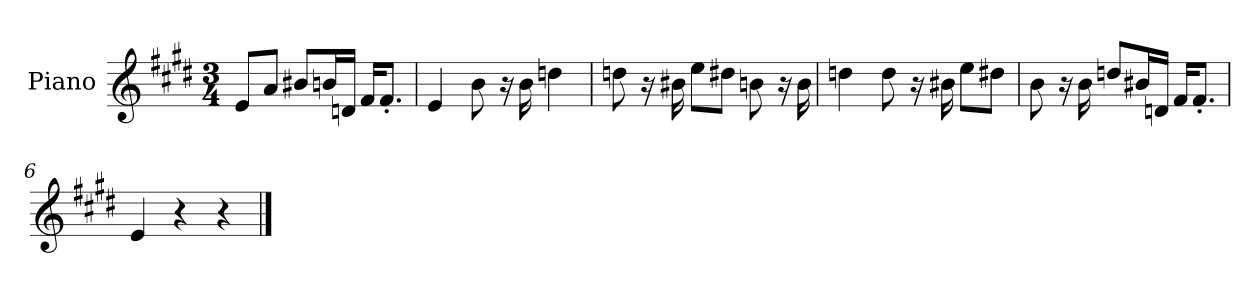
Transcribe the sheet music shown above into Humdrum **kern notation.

**kern
*part1
*staff1
*I"Piano
*I'P-no
*clefG2
*k[f#c#g#d#]
*M3/4
*MM93
=1
8e/L
8a/J
8b#X/L
16bn/L
16dn/JJ
16f#/KL
8.f#'/J
=2
4e/
8b\
16r
16b\
4ddn\
=3
8ddn\
16r
16b#X\
8ee\L
8dd#X\J
8bn\
16r
16b\
=4
4ddn\
8dd\
16r
16b#X\
8ee\L
8dd#X\J
!!LO:LB:g=z
=5
8b\
16r
16b\
8ddn/L
16b#X/L
16dn/JJ
16f#/KL
8.f#'/J
=6
4e/
4r
4r
==
*-
